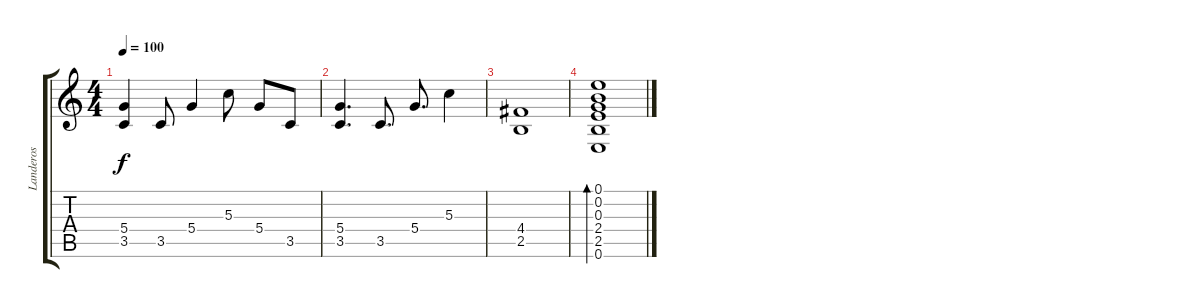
\track ("Landeros" "Landeros") {solo instrument acousticguitarsteel}
\staff {score tabs}
\tuning (E4 B3 G3 D3 A2 E2) {hide}
\ts (4 4)
\tempo 100
\clef g2
\ks c
(5.4 3.5).4{dy f} 3.5.8 5.4.4 5.3.8 5.4.8 3.5.8 |
(5.4 3.5).4{d} 3.5.8{d} 5.4.8{d} 5.3.4 |
(4.4 2.5).1 |
(0.1 0.2 0.3 2.4 2.5 0.6).1{bd 480}
